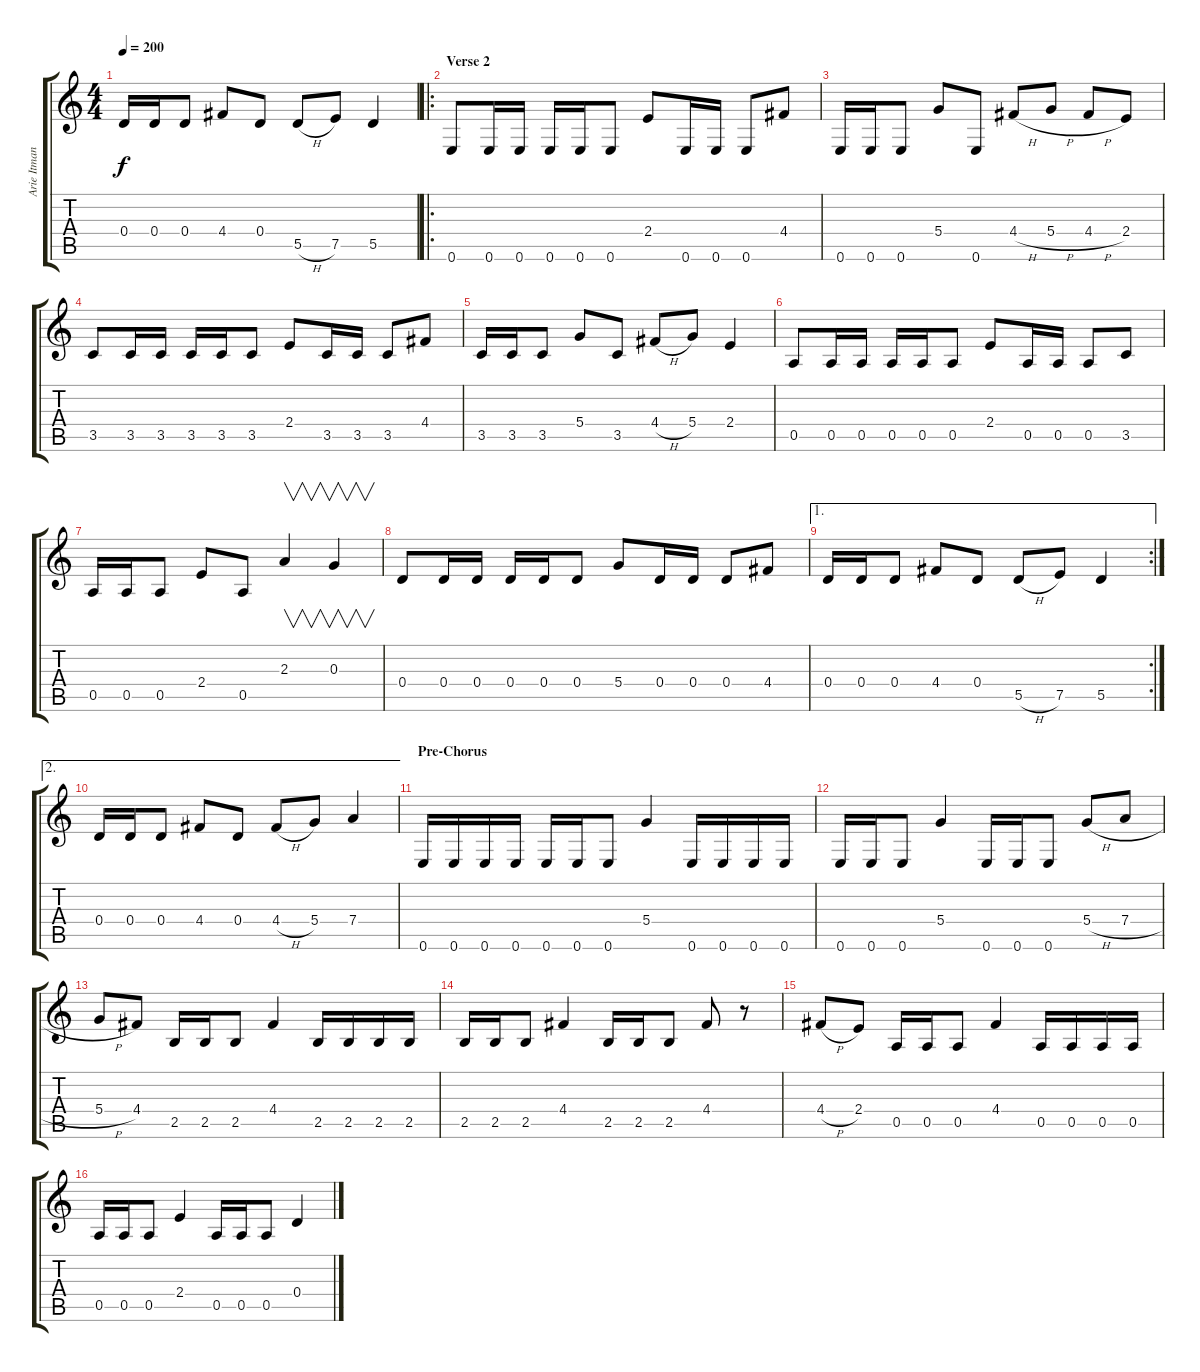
\track ("Arie Itman" "Arie Itman") {instrument distortionguitar}
\staff {score tabs}
\tuning (E4 B3 G3 D3 A2 E2) {hide}
\ts (4 4)
\tempo 200
\clef g2
\ks c
0.4.16{dy f} 0.4.16 0.4.8 4.4.8 0.4.8 5.5{h}.8 7.5.8 5.5.4 |
\ro
\section ("" "Verse 2")
0.6.8 0.6.16 0.6.16 0.6.16 0.6.16 0.6.8 2.4.8 0.6.16 0.6.16 0.6.8 4.4.8 |
0.6.16 0.6.16 0.6.8 5.4.8 0.6.8 4.4{h}.8 5.4{h}.8 4.4{h}.8 2.4.8 |
3.5.8 3.5.16 3.5.16 3.5.16 3.5.16 3.5.8 2.4.8 3.5.16 3.5.16 3.5.8 4.4.8 |
3.5.16 3.5.16 3.5.8 5.4.8 3.5.8 4.4{h}.8 5.4.8 2.4.4 |
0.5.8 0.5.16 0.5.16 0.5.16 0.5.16 0.5.8 2.4.8 0.5.16 0.5.16 0.5.8 3.5.8 |
0.5.16 0.5.16 0.5.8 2.4.8 0.5.8 2.3.4{v} 0.3.4{v} |
0.4.8 0.4.16 0.4.16 0.4.16 0.4.16 0.4.8 5.4.8 0.4.16 0.4.16 0.4.8 4.4.8 |
\ae 1
\rc 2
0.4.16 0.4.16 0.4.8 4.4.8 0.4.8 5.5{h}.8 7.5.8 5.5.4 |
\ae 2
0.4.16 0.4.16 0.4.8 4.4.8 0.4.8 4.4{h}.8 5.4.8 7.4.4 |
\section ("" "Pre-Chorus")
0.6.16 0.6.16 0.6.16 0.6.16 0.6.16 0.6.16 0.6.8 5.4.4 0.6.16 0.6.16 0.6.16 0.6.16 |
0.6.16 0.6.16 0.6.8 5.4.4 0.6.16 0.6.16 0.6.8 5.4{h}.8 7.4{h}.8 |
5.4{h}.8 4.4.8 2.5.16 2.5.16 2.5.8 4.4.4 2.5.16 2.5.16 2.5.16 2.5.16 |
2.5.16 2.5.16 2.5.8 4.4.4 2.5.16 2.5.16 2.5.8 4.4.8 r.8 |
4.4{h}.8 2.4.8 0.5.16 0.5.16 0.5.8 4.4.4 0.5.16 0.5.16 0.5.16 0.5.16 |
0.5.16 0.5.16 0.5.8 2.4.4 0.5.16 0.5.16 0.5.8 0.4.4
